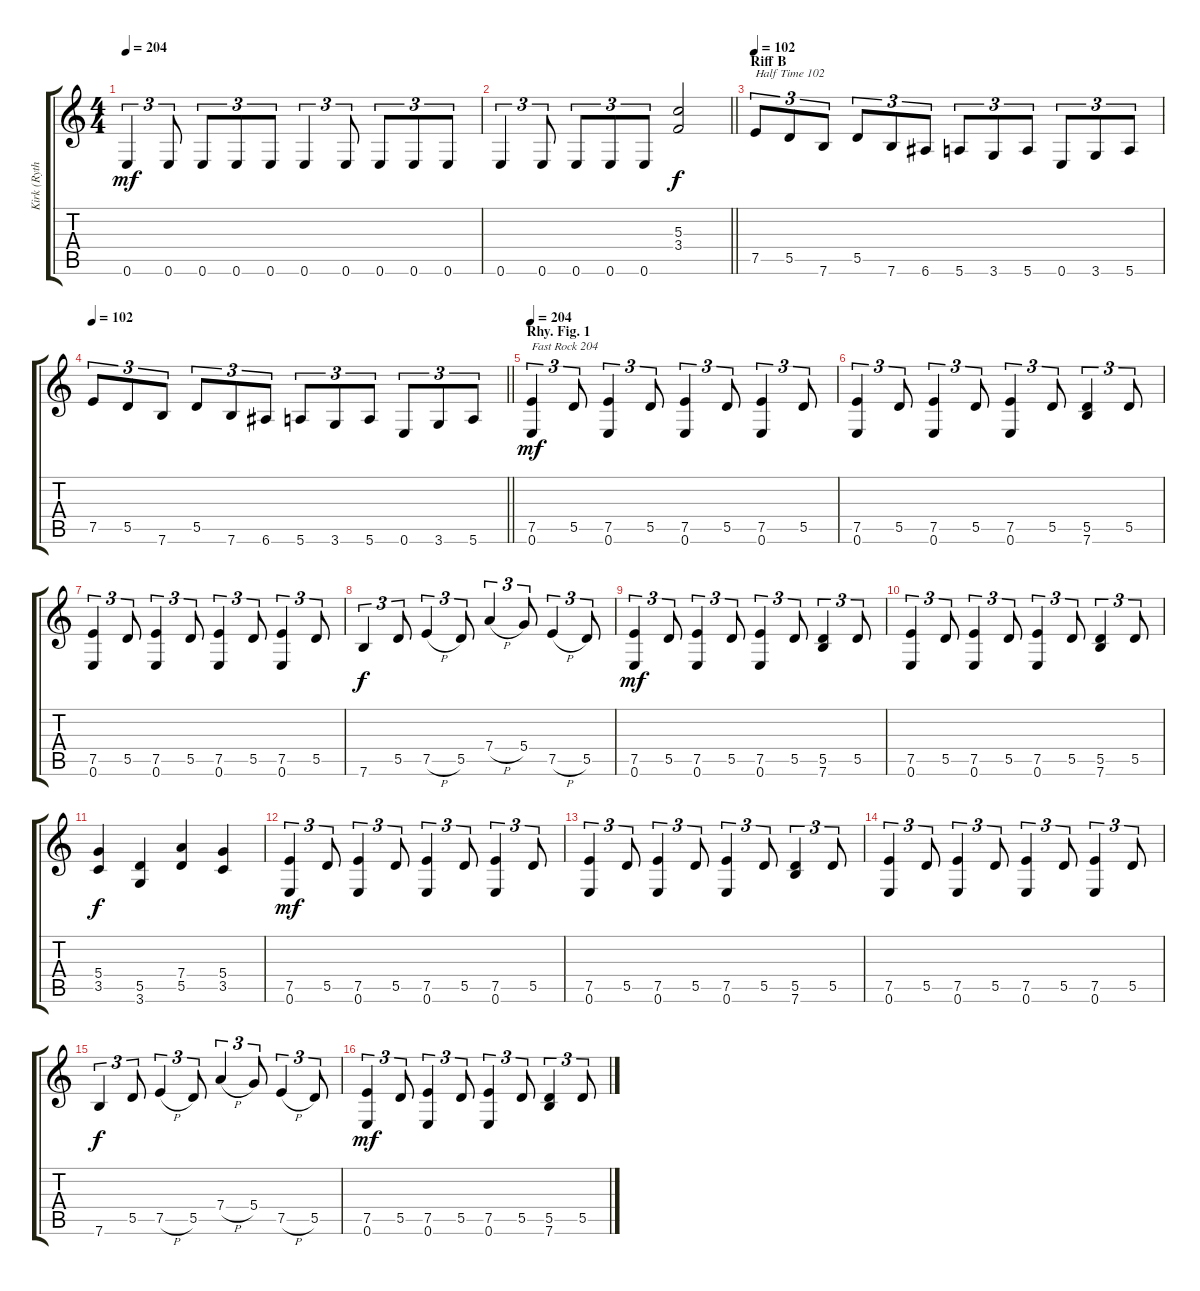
\track ("Kirk (Rythm guitar)" "Kirk (Ryth") {instrument overdrivenguitar}
\staff {score tabs}
\tuning (E4 B3 G3 D3 A2 E2) {hide}
\ts (4 4)
\tempo 204
\clef g2
\ks c
0.6.4{tu (3 2) dy mf} 0.6.8{tu (3 2)} 0.6.8{tu (3 2)} 0.6.8{tu (3 2)} 0.6.8{tu (3 2)} 0.6.4{tu (3 2)} 0.6.8{tu (3 2)} 0.6.8{tu (3 2)} 0.6.8{tu (3 2)} 0.6.8{tu (3 2)} |
\barLineRight lightlight
0.6.4{tu (3 2)} 0.6.8{tu (3 2)} 0.6.8{tu (3 2)} 0.6.8{tu (3 2)} 0.6.8{tu (3 2)} (5.3 3.4).2{dy f} |
\section ("" "Riff B")
\tempo 102
7.5.8{tu (3 2) txt "Half Time 102"} 5.5.8{tu (3 2)} 7.6.8{tu (3 2)} 5.5.8{tu (3 2)} 7.6.8{tu (3 2)} 6.6.8{tu (3 2)} 5.6.8{tu (3 2)} 3.6.8{tu (3 2)} 5.6.8{tu (3 2)} 0.6.8{tu (3 2)} 3.6.8{tu (3 2)} 5.6.8{tu (3 2)} |
\tempo 102
\barLineRight lightlight
7.5.8{tu (3 2)} 5.5.8{tu (3 2)} 7.6.8{tu (3 2)} 5.5.8{tu (3 2)} 7.6.8{tu (3 2)} 6.6.8{tu (3 2)} 5.6.8{tu (3 2)} 3.6.8{tu (3 2)} 5.6.8{tu (3 2)} 0.6.8{tu (3 2)} 3.6.8{tu (3 2)} 5.6.8{tu (3 2)} |
\section ("" "Rhy. Fig. 1")
\tempo 204
(7.5 0.6).4{tu (3 2) txt "Fast Rock 204" dy mf} 5.5.8{tu (3 2)} (7.5 0.6).4{tu (3 2)} 5.5.8{tu (3 2)} (7.5 0.6).4{tu (3 2)} 5.5.8{tu (3 2)} (7.5 0.6).4{tu (3 2)} 5.5.8{tu (3 2)} |
(7.5 0.6).4{tu (3 2)} 5.5.8{tu (3 2)} (7.5 0.6).4{tu (3 2)} 5.5.8{tu (3 2)} (7.5 0.6).4{tu (3 2)} 5.5.8{tu (3 2)} (5.5 7.6).4{tu (3 2)} 5.5.8{tu (3 2)} |
(7.5 0.6).4{tu (3 2)} 5.5.8{tu (3 2)} (7.5 0.6).4{tu (3 2)} 5.5.8{tu (3 2)} (7.5 0.6).4{tu (3 2)} 5.5.8{tu (3 2)} (7.5 0.6).4{tu (3 2)} 5.5.8{tu (3 2)} |
7.6.4{tu (3 2) dy f} 5.5.8{tu (3 2)} 7.5{h}.4{tu (3 2)} 5.5.8{tu (3 2)} 7.4{h}.4{tu (3 2)} 5.4.8{tu (3 2)} 7.5{h}.4{tu (3 2)} 5.5.8{tu (3 2)} |
(7.5 0.6).4{tu (3 2) dy mf} 5.5.8{tu (3 2)} (7.5 0.6).4{tu (3 2)} 5.5.8{tu (3 2)} (7.5 0.6).4{tu (3 2)} 5.5.8{tu (3 2)} (5.5 7.6).4{tu (3 2)} 5.5.8{tu (3 2)} |
(7.5 0.6).4{tu (3 2)} 5.5.8{tu (3 2)} (7.5 0.6).4{tu (3 2)} 5.5.8{tu (3 2)} (7.5 0.6).4{tu (3 2)} 5.5.8{tu (3 2)} (5.5 7.6).4{tu (3 2)} 5.5.8{tu (3 2)} |
(5.4 3.5).4{dy f} (5.5 3.6).4 (7.4 5.5).4 (5.4 3.5).4 |
(7.5 0.6).4{tu (3 2) dy mf} 5.5.8{tu (3 2)} (7.5 0.6).4{tu (3 2)} 5.5.8{tu (3 2)} (7.5 0.6).4{tu (3 2)} 5.5.8{tu (3 2)} (7.5 0.6).4{tu (3 2)} 5.5.8{tu (3 2)} |
(7.5 0.6).4{tu (3 2)} 5.5.8{tu (3 2)} (7.5 0.6).4{tu (3 2)} 5.5.8{tu (3 2)} (7.5 0.6).4{tu (3 2)} 5.5.8{tu (3 2)} (5.5 7.6).4{tu (3 2)} 5.5.8{tu (3 2)} |
(7.5 0.6).4{tu (3 2)} 5.5.8{tu (3 2)} (7.5 0.6).4{tu (3 2)} 5.5.8{tu (3 2)} (7.5 0.6).4{tu (3 2)} 5.5.8{tu (3 2)} (7.5 0.6).4{tu (3 2)} 5.5.8{tu (3 2)} |
7.6.4{tu (3 2) dy f} 5.5.8{tu (3 2)} 7.5{h}.4{tu (3 2)} 5.5.8{tu (3 2)} 7.4{h}.4{tu (3 2)} 5.4.8{tu (3 2)} 7.5{h}.4{tu (3 2)} 5.5.8{tu (3 2)} |
(7.5 0.6).4{tu (3 2) dy mf} 5.5.8{tu (3 2)} (7.5 0.6).4{tu (3 2)} 5.5.8{tu (3 2)} (7.5 0.6).4{tu (3 2)} 5.5.8{tu (3 2)} (5.5 7.6).4{tu (3 2)} 5.5.8{tu (3 2)}
